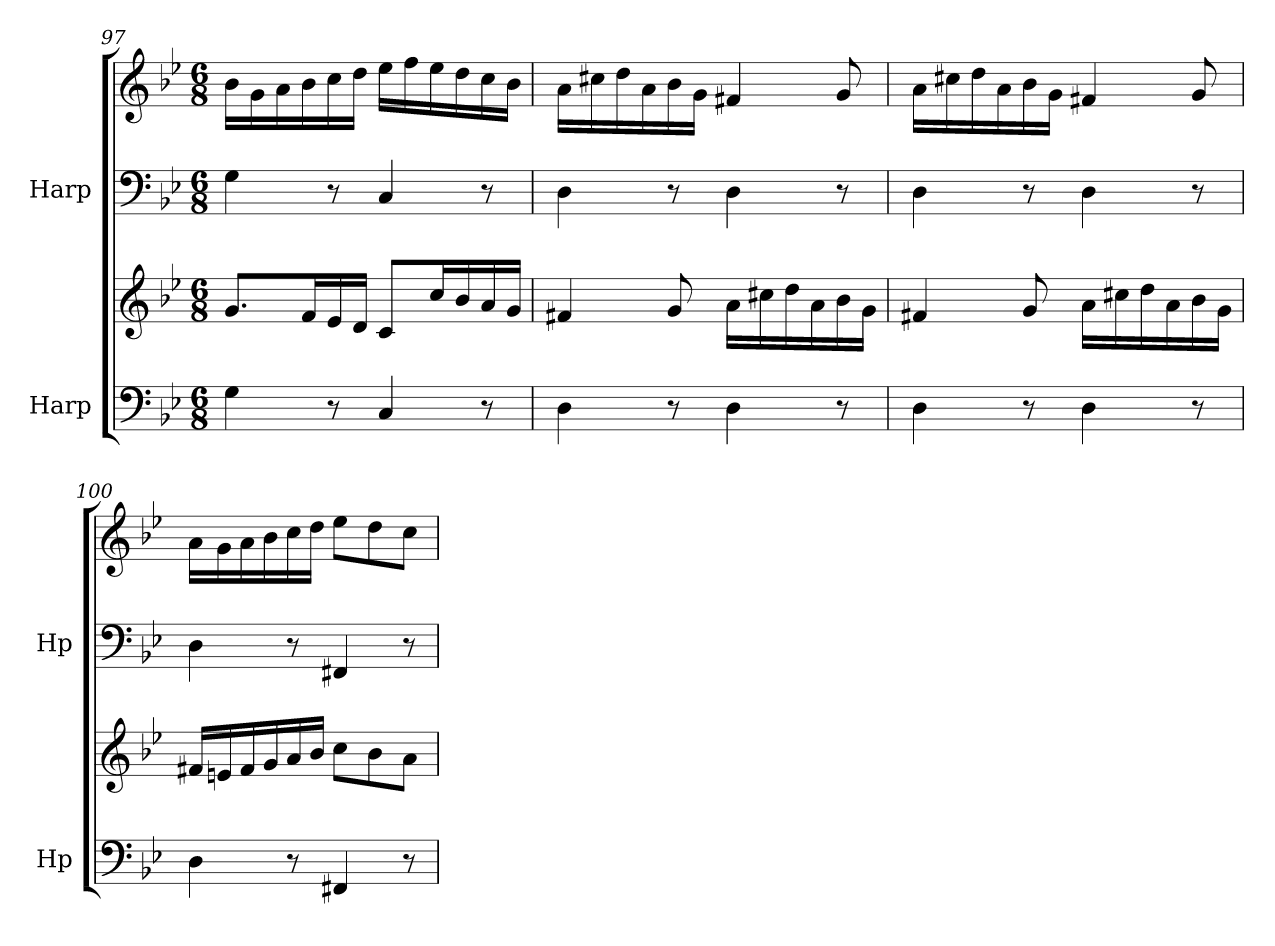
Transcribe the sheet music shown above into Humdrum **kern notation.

**kern	**kern	**kern	**kern
*part2	*part2	*part1	*part1
*staff4	*staff3	*staff2	*staff1
*I"Harp	*	*I"Harp	*
*I'Hp	*	*I'Hp	*
*clefF4	*clefG2	*clefF4	*clefG2
*k[b-e-]	*k[b-e-]	*k[b-e-]	*k[b-e-]
*M6/8	*M6/8	*M6/8	*M6/8
=97	=97	=97	=97
4G\	8.g/L	4G\	16b-\LL
.	.	.	16g\
.	.	.	16a\
.	16f/L	.	16b-\
8r	16e-/	8r	16cc\
.	16d/JJ	.	16dd\JJ
4C/	8c/L	4C/	16ee-\LL
.	.	.	16ff\
.	16cc/L	.	16ee-\
.	16b-/	.	16dd\
8r	16a/	8r	16cc\
.	16g/JJ	.	16b-\JJ
!!LO:LB:g=z
=98	=98	=98	=98
4D\	4f#X/	4D\	16a\LL
.	.	.	16cc#X\
.	.	.	16dd\
.	.	.	16a\
8r	8g/	8r	16b-\
.	.	.	16g\JJ
4D\	16a\LL	4D\	4f#X/
.	16cc#X\	.	.
.	16dd\	.	.
.	16a\	.	.
8r	16b-\	8r	8g/
.	16g\JJ	.	.
=99	=99	=99	=99
4D\	4f#X/	4D\	16a\LL
.	.	.	16cc#X\
.	.	.	16dd\
.	.	.	16a\
8r	8g/	8r	16b-\
.	.	.	16g\JJ
4D\	16a\LL	4D\	4f#X/
.	16cc#X\	.	.
.	16dd\	.	.
.	16a\	.	.
8r	16b-\	8r	8g/
.	16g\JJ	.	.
=100	=100	=100	=100
4D\	16f#X/LL	4D\	16a\LL
.	16en/	.	16g\
.	16f#/	.	16a\
.	16g/	.	16b-\
8r	16a/	8r	16cc\
.	16b-/JJ	.	16dd\JJ
4FF#X/	8cc\L	4FF#X/	8ee-\L
.	8b-\	.	8dd\
8r	8a\J	8r	8cc\J
=	=	=	=
*-	*-	*-	*-
